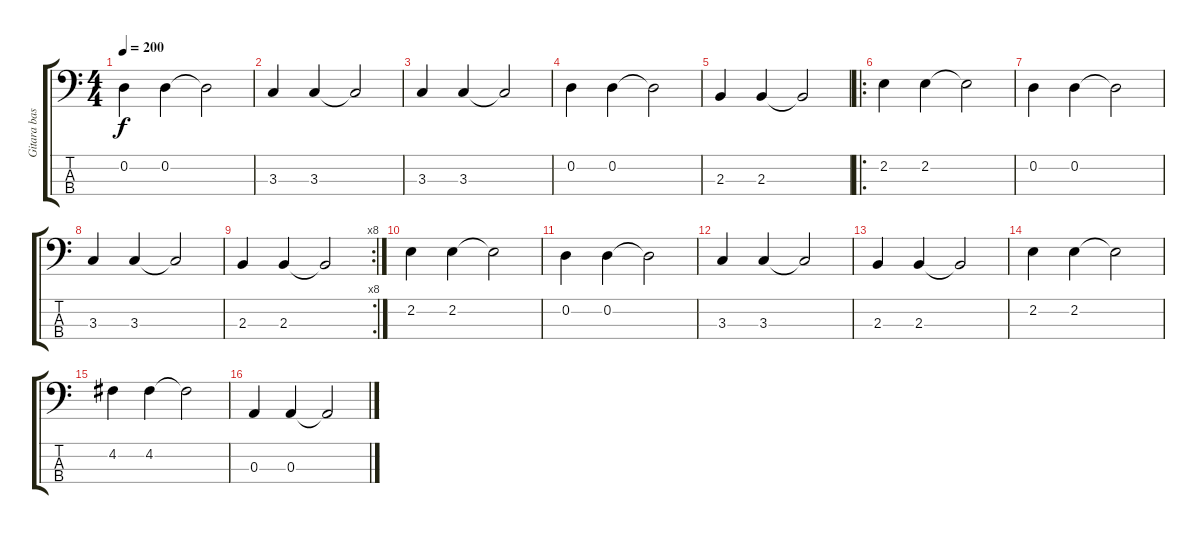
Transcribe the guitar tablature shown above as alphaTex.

\track ("Gitara basowa - M. Kowalik" "Gitara bas") {instrument electricbassfinger}
\staff {score tabs}
\tuning (G2 D2 A1 E1) {hide}
\ts (4 4)
\tempo 200
\clef f4
\ks c
0.2.4{dy f} 0.2.4 0.2{t}.2 |
3.3.4 3.3.4 3.3{t}.2 |
3.3.4 3.3.4 3.3{t}.2 |
0.2.4 0.2.4 0.2{t}.2 |
2.3.4 2.3.4 2.3{t}.2 |
\ro
2.2.4 2.2.4 2.2{t}.2 |
0.2.4 0.2.4 0.2{t}.2 |
3.3.4 3.3.4 3.3{t}.2 |
\rc 8
2.3.4 2.3.4 2.3{t}.2 |
2.2.4 2.2.4 2.2{t}.2 |
0.2.4 0.2.4 0.2{t}.2 |
3.3.4 3.3.4 3.3{t}.2 |
2.3.4 2.3.4 2.3{t}.2 |
2.2.4 2.2.4 2.2{t}.2 |
4.2.4 4.2.4 4.2{t}.2 |
0.3.4 0.3.4 0.3{t}.2
